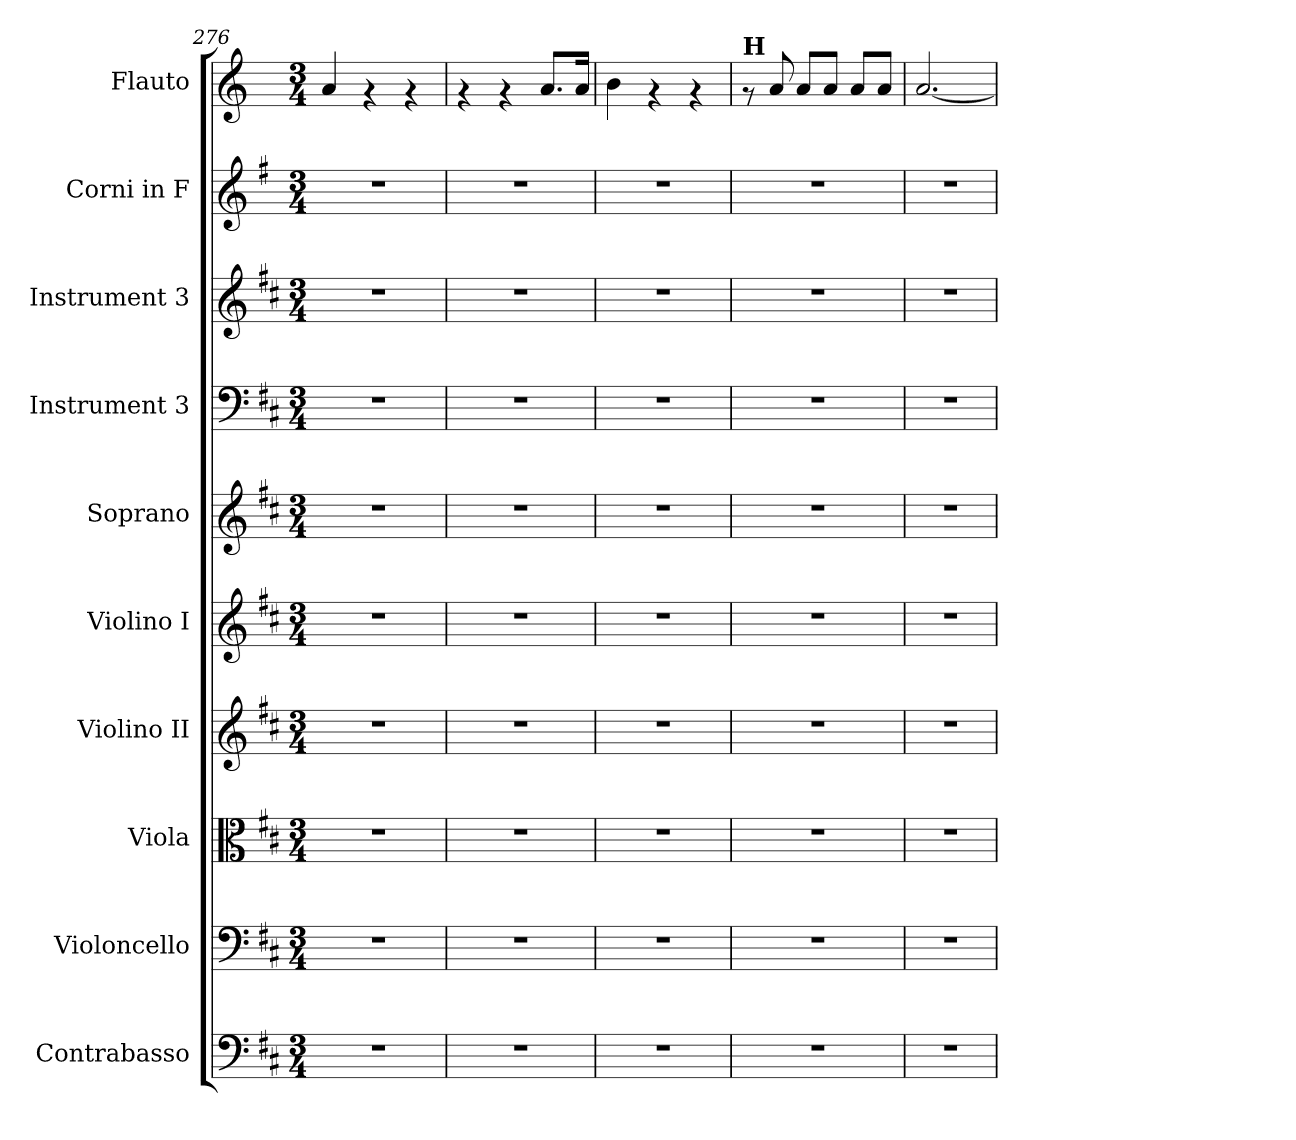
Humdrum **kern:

**kern	**kern	**kern	**kern	**kern	**kern	**kern	**kern	**kern	**kern
*part10	*part9	*part8	*part7	*part6	*part5	*part4	*part3	*part2	*part1
*staff10	*staff9	*staff8	*staff7	*staff6	*staff5	*staff4	*staff3	*staff2	*staff1
*I"Contrabasso	*I"Violoncello	*I"Viola	*I"Violino II	*I"Violino I	*I"Soprano	*I"Instrument 3	*I"Instrument 3	*I"Corni in F	*I"Flauto
*I'Cb.	*I'Vc.	*I'Vla.	*I'Vln. II	*I'Vln. I	*I'S	*	*	*I'Cor.	*I'Fl.
!!LO:PB:g=z
*clefF4	*clefF4	*clefC3	*clefG2	*clefG2	*clefG2	*clefF4	*clefG2	*clefG2	*clefG2
*ITrd1c2	*ITrd1c2	*ITrd1c2	*ITrd1c2	*ITrd1c2	*ITrd1c2	*ITrd1c2	*ITrd1c2	*ITrd4c7	*ITrd1c2
*k[]	*k[]	*k[]	*k[]	*k[]	*k[]	*k[]	*k[]	*k[]	*k[b-e-]
*C:	*C:	*C:	*C:	*C:	*C:	*C:	*C:	*C:	*B-:
*M3/4	*M3/4	*M3/4	*M3/4	*M3/4	*M3/4	*M3/4	*M3/4	*M3/4	*M3/4
=276	=276	=276	=276	=276	=276	=276	=276	=276	=276
2.r	2.r	2.r	2.r	2.r	2.r	2.r	2.r	2.r	4g/
.	.	.	.	.	.	.	.	.	4rf
.	.	.	.	.	.	.	.	.	4rf
=277	=277	=277	=277	=277	=277	=277	=277	=277	=277
2.r	2.r	2.r	2.r	2.r	2.r	2.r	2.r	2.r	4rf
.	.	.	.	.	.	.	.	.	4rf
.	.	.	.	.	.	.	.	.	8.g/L
.	.	.	.	.	.	.	.	.	16g/J
=278	=278	=278	=278	=278	=278	=278	=278	=278	=278
2.r	2.r	2.r	2.r	2.r	2.r	2.r	2.r	2.r	4a\
.	.	.	.	.	.	.	.	.	4rf
.	.	.	.	.	.	.	.	.	4rf
=279	=279	=279	=279	=279	=279	=279	=279	=279	=279
!	!	!	!	!	!	!	!	!	!LO:TX:a:B:t=H
2.r	2.r	2.r	2.r	2.r	2.r	2.r	2.r	2.r	8rf
.	.	.	.	.	.	.	.	.	8g/
.	.	.	.	.	.	.	.	.	8g/L
.	.	.	.	.	.	.	.	.	8g/J
.	.	.	.	.	.	.	.	.	8g/L
.	.	.	.	.	.	.	.	.	8g/J
!!LO:LB:g=z
=280	=280	=280	=280	=280	=280	=280	=280	=280	=280
2.r	2.r	2.r	2.r	2.r	2.r	2.r	2.r	2.r	[<2.g/
=	=	=	=	=	=	=	=	=	=
*-	*-	*-	*-	*-	*-	*-	*-	*-	*-
